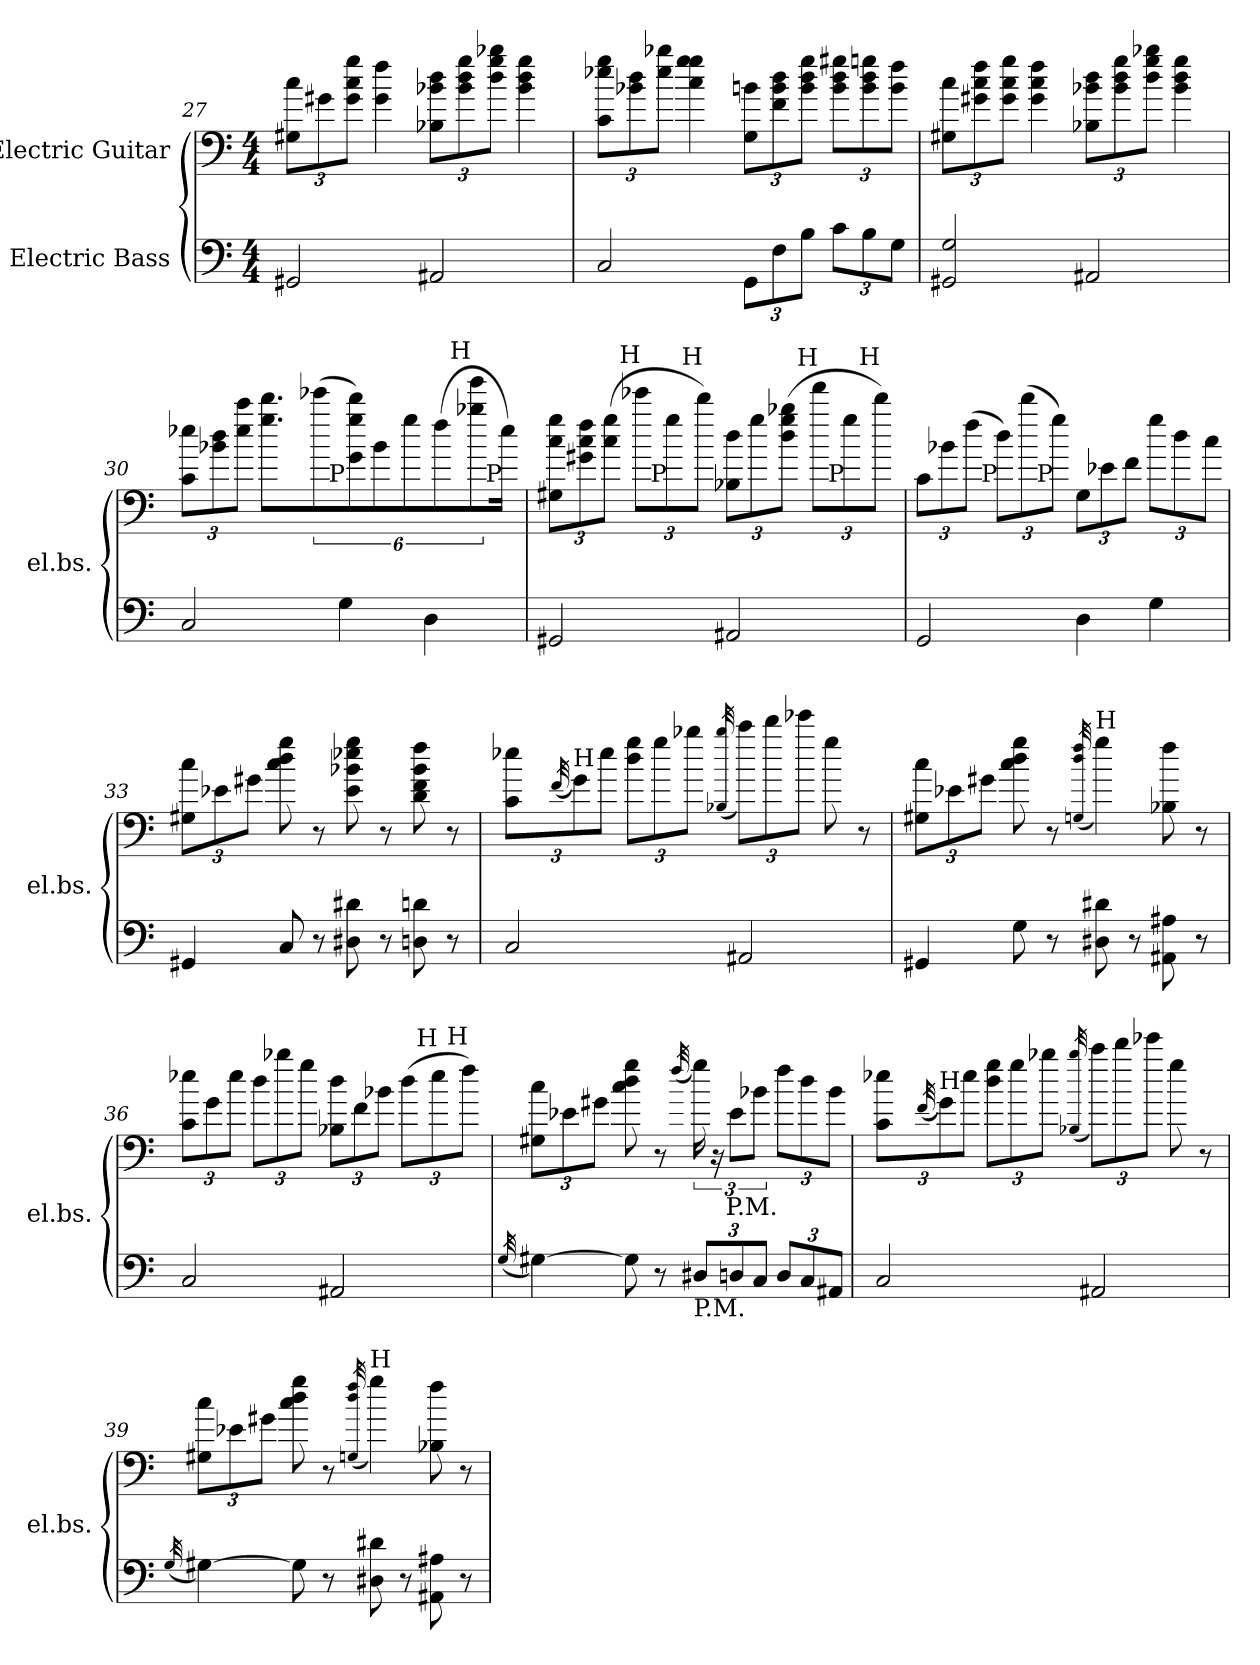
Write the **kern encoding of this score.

**kern	**kern
*part2	*part1
*staff2	*staff1
*I"Electric Bass	*I"Electric Guitar
*I'el.bs.	*
!!LO:LB:g=z
*clefF4	*clefF4
*ITrd7c12	*ITrd7c12
*k[]	*k[]
*C:	*C:
*M4/4	*M4/4
*	*Xbrackettup
=27	=27
2GGG#X/	12GG#X\ 12c\L
.	12G#X\
.	12G#\ 12c\ 12g\J
.	4G#\ 4f\
2AAA#X/	12BB-X\ 12B-X\ 12d\L
.	12B-\ 12d\ 12g\
.	12d\ 12g\ 12b-X\J
.	4B-\ 4d\ 4g\
=28	=28
2CC/	12C\ 12e-X\ 12g\L
.	12B-X\ 12d\
.	12e-\ 12b-X\J
.	4c\ 4g\ 4g\
*Xbrackettup	*
12GGG\L	12GG\ 12Bn\L
12FF\	12F\ 12B\ 12d\
12BB\J	12B\ 12d\ 12g\J
12C\L	12B\ 12d\ 12g#X\L
12BB\	12B\ 12d\ 12gn\
12GG\J	12B\ 12f\J
=29	=29
2GGG#X/ 2GG/	12GG#X\ 12c\L
.	12G#X\ 12c\ 12f\
.	12G#\ 12c\ 12g\J
.	4G#\ 4c\ 4f\
2AAA#X/	12BB-X\ 12B-X\ 12d\L
.	12B-\ 12d\ 12g\
.	12d\ 12g\ 12b-X\J
.	4B-\ 4d\ 4g\
!!LO:LB:g=z
=30	=30
*	*^
*	*	*^
2CC/	12C\ 12e-X\L	3ryy	3%2ryy
.	12B-X\ 12d\	.	.
.	12e-\ 12cc\J	.	.
.	8.g\ 8.dd\L	.	.
.	.	12..ryy	.
*	*brackettup	*	*
.	(12ee-X\	.	.
!	!	!LO:TX:a:t=P	!
.	.	3ryy	.
4GG\	.	.	.
.	12G\ 12g\ 12dd\)	.	.
.	12B-\	.	.
.	.	.	6ryy
.	12g\	.	.
4DD\	.	.	.
.	(12f\	.	.
!	!	!LO:TX:a:t=H	!
.	.	6ryy	.
.	.	.	24.ryy
.	12b-X\ 12gg\	.	.
!	!	!	!LO:TX:a:t=P
.	.	.	12ryy
.	16e-\Jk)	.	.
.	.	48ryy	48ryy
*	*v	*v	*v
=31	=31
*	*Xbrackettup
*	*^
*	*	*^
*	*	*	*^
*	*	*	*	*^
*	*	*	*	*	*^
2GGG#X/	12GG#X\ 12c\ 12g\L	6ryy	6..ryy	4.ryy	3%2ryy	3%2ryy
.	12G#X\ 12c\ 12f\	.	.	.	.	.
.	(12c\ 12g\J	24ryy	.	.	.	.
!	!	!LO:TX:a:t=H	!	!	!	!
.	.	3%2ryy	.	.	.	.
.	12ee-X\L	.	.	.	.	.
!	!	!	!LO:TX:a:t=P	!	!	!
.	.	.	3%2ryy	.	.	.
.	12g\	.	.	.	.	.
!	!	!	!	!LO:TX:a:t=H	!	!
.	.	.	.	2ryy	.	.
.	12dd\J)	.	.	.	.	.
2AAA#X/	12BB-X\ 12d\L	.	.	.	.	.
.	12g\	.	.	.	.	.
.	(12d\ 12g\ 12b-X\J	.	.	.	24ryy	12.ryy
!	!	!	!	!	!LO:TX:a:t=H	!
.	.	.	.	.	6..ryy	.
.	12ff\L	.	.	.	.	.
!	!	!	!	!	!	!LO:TX:a:t=P
.	.	.	.	.	.	6ryy
.	12g\	.	.	.	.	.
!	!	!LO:TX:a:t=H	!	!	!	!
.	.	12.ryy	.	8ryy	.	.
.	12dd\J)	.	.	.	.	.
.	.	.	24ryy	.	.	24ryy
*	*	*	*v	*v	*v	*v
!!LO:LB:g=z
=32	=32	=32	=32
2GGG/	12C\L	6ryy	4.ryy
.	12B-X\	.	.
.	(12f\J	24ryy	.
!	!	!LO:TX:a:t=P	!
.	.	3%2ryy	.
.	12d\L)	.	.
.	(12dd\	.	.
!	!	!	!LO:TX:a:t=P
.	.	.	2ryy
.	12g\J)	.	.
4DD\	12GG\L	.	.
.	12E-X\	.	.
.	12F\J	.	.
4GG\	12g\L	.	.
.	12d\	.	.
.	.	12.ryy	8ryy
.	12c\J	.	.
*	*v	*v	*v
=33	=33
4GGG#X/	12GG#X\ 12c\L
.	12E-X\
.	12G#X\J
8CC/	8c\ 8d\ 8g\
8r	8r
8DD#X\ 8D#X\	8E-\ 8B-X\ 8e-X\ 8g\
8r	8r
8DDn\ 8Dn\	8D\ 8F\ 8B-\ 8f\
8r	8r
!!LO:LB:g=z
=34	=34
2CC/	12C\ 12e-X\L
.	(32qF/
!	!LO:TX:a:t=H
.	12G\)
.	12e-\J
.	12d\ 12g\L
.	12g\
.	12b-X\J
.	(32qBB-X/ 32qb-/
2AAA#X/	12cc\L)
.	12dd\
.	12ee-X\J
.	8g\
.	8r
=35	=35
4GGG#X/	12GG#X\ 12c\L
.	12E-X\
.	12G#X\J
8GG\	8c\ 8d\ 8g\
8r	8r
.	(32qGGn/ 32qd/ 32qf/
!	!LO:TX:a:t=H
8DD#X\ 8D#X\	4g\)
8r	.
8AAA#X\ 8AA#X\	8BB-X\ 8f\
8r	8r
!!LO:PB:g=z
=36	=36
*	*^
*	*	*^
2CC/	12C\ 12e-X\L	3%2ryy	2..ryy
.	12G\	.	.
.	12e-\J	.	.
.	12d\L	.	.
.	12b-X\	.	.
.	12g\J	.	.
2AAA#X/	12BB-X\ 12d\L	.	.
.	12F\	.	.
.	12B-X\J	12.ryy	.
.	(12d\L	.	.
!	!	!LO:TX:a:t=H	!
.	.	6ryy	.
.	12e-\	.	.
!	!	!	!LO:TX:a:t=H
.	.	.	8ryy
.	12f\J)	.	.
.	.	24ryy	.
*	*v	*v	*v
=37	=37
(32qGG/	.
[4GG#X\)	12GG#X\ 12c\L
.	12E-X\
.	12G#X\J
8GG#\]	8c\ 8d\ 8g\
8r	8r
.	(32qf/
*	*brackettup
!LO:TX:b:t=P.M.	!
12DD#X/L	24g\)
.	24r
!	!LO:TX:b:t=P.M.
12DDn/	12E-\L
12CC/J	12B-X\J
*	*Xbrackettup
12DD/L	12f\L
12CC/	12d\
12AAA#X/J	12B-\J
!!LO:LB:g=z
=38	=38
2CC/	12C\ 12e-X\L
.	(32qF/
!	!LO:TX:a:t=H
.	12G\)
.	12e-\J
.	12d\ 12g\L
.	12g\
.	12b-X\J
.	(32qBB-X/ 32qb-/
2AAA#X/	12cc\L)
.	12dd\
.	12ee-X\J
.	8g\
.	8r
=39	=39
(32qGG/	.
[4GG#X\)	12GG#X\ 12c\L
.	12E-X\
.	12G#X\J
8GG#\]	8c\ 8d\ 8g\
8r	8r
.	(32qGGn/ 32qd/ 32qf/
!	!LO:TX:a:t=H
8DD#X\ 8D#X\	4g\)
8r	.
8AAA#X\ 8AA#X\	8BB-X\ 8f\
8r	8r
=	=
*-	*-
